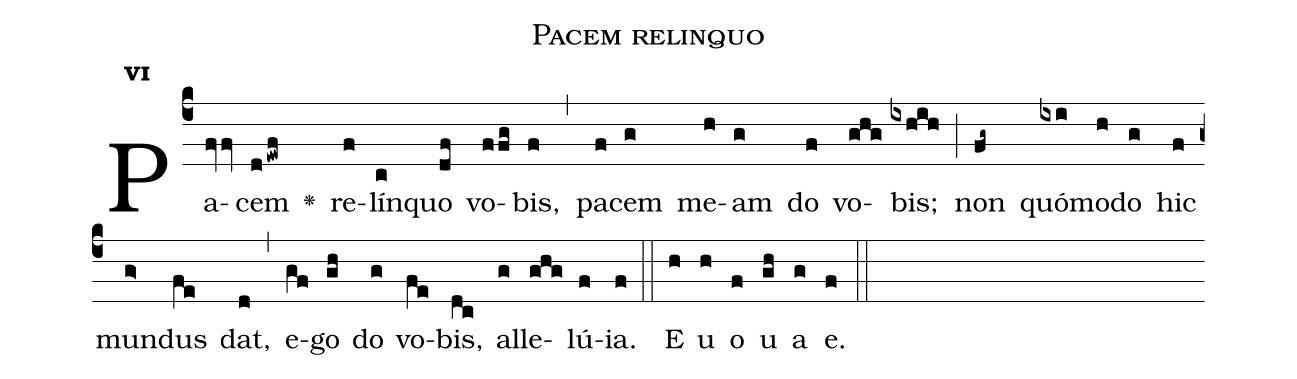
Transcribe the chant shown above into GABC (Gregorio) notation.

name:Pacem relinquo;
office-part:Antiphona;
mode:6;
%%
initial-style: 1;
name: Pacem relinquo
book: Antiphonae & Responsoria/Tomus II, p. 213;
occasion: Hebdomada V Paschae Feria III;
office-part: Laudes Ant E;
user-notes: ;
commentary: ;
annotation: 6f;
centering-scheme: english;
fontsize: 12;
font: OFLSortsMillGoudy;
height: 11;
width: 4.5;
%%
(c4)Pa(fvv)cem(dewf) <v>\greheightstar</v>() re(f)lín(c)quo(df) vo(ffg)bis,(f) (,) pa(f)cem(g) me(h)am(g) do(f) vo(ghg)bis;(ixhih) (;) non(fg~) quó(ixi)mo(h)do(g) hic(f) mun(g>)dus(fe) dat,(d) (,) e(gf)go(gh) do(g) vo(fe)bis,(dc) al(g)le(ghg)lú(f)ia.(f) (::)
E(h) u(h) o(f) u(gh) a(g) e.(f) (::)
